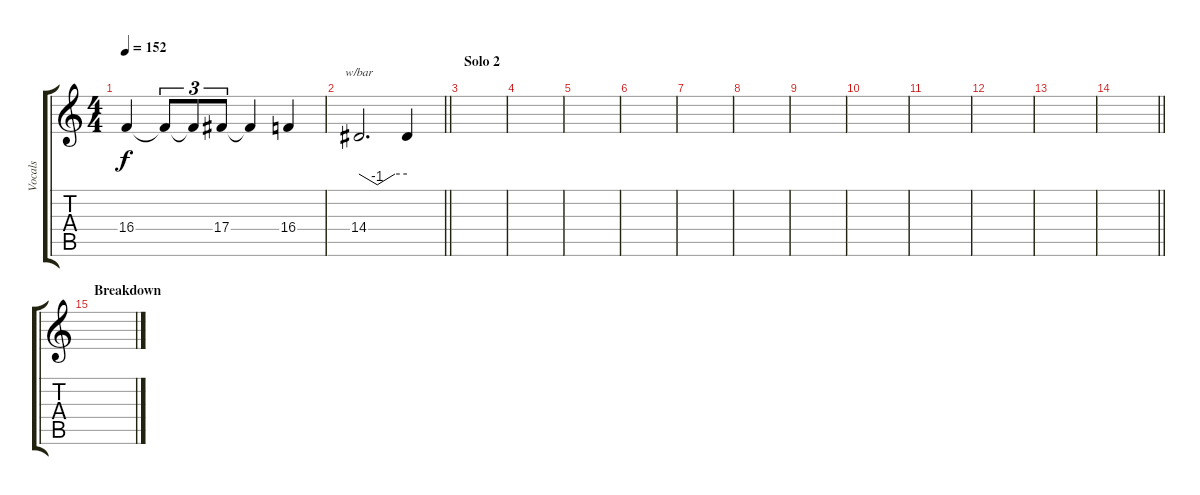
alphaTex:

\track ("Vocals" "Vocals") {instrument sopranosax}
\staff {score tabs}
\tuning (Eb4 Bb3 Gb3 Db3 Ab2 Eb2) {hide}
\ts (4 4)
\tempo 152
\clef g2
\ks c
16.4.4{dy f} 16.4{t}.8{tu (3 2)} 16.4{t}.8{tu (3 2)} 17.4.8{tu (3 2)} 17.4{t}.4 16.4.4 |
\barLineRight lightlight
14.4.2{d tbe (custom default 0 0 23 -4 45 0 60 0)} 14.4{t}.4 |
\section ("" "Solo 2")
|
|
|
|
|
|
|
|
|
|
|
\barLineRight lightlight
|
\section ("" "Breakdown")
